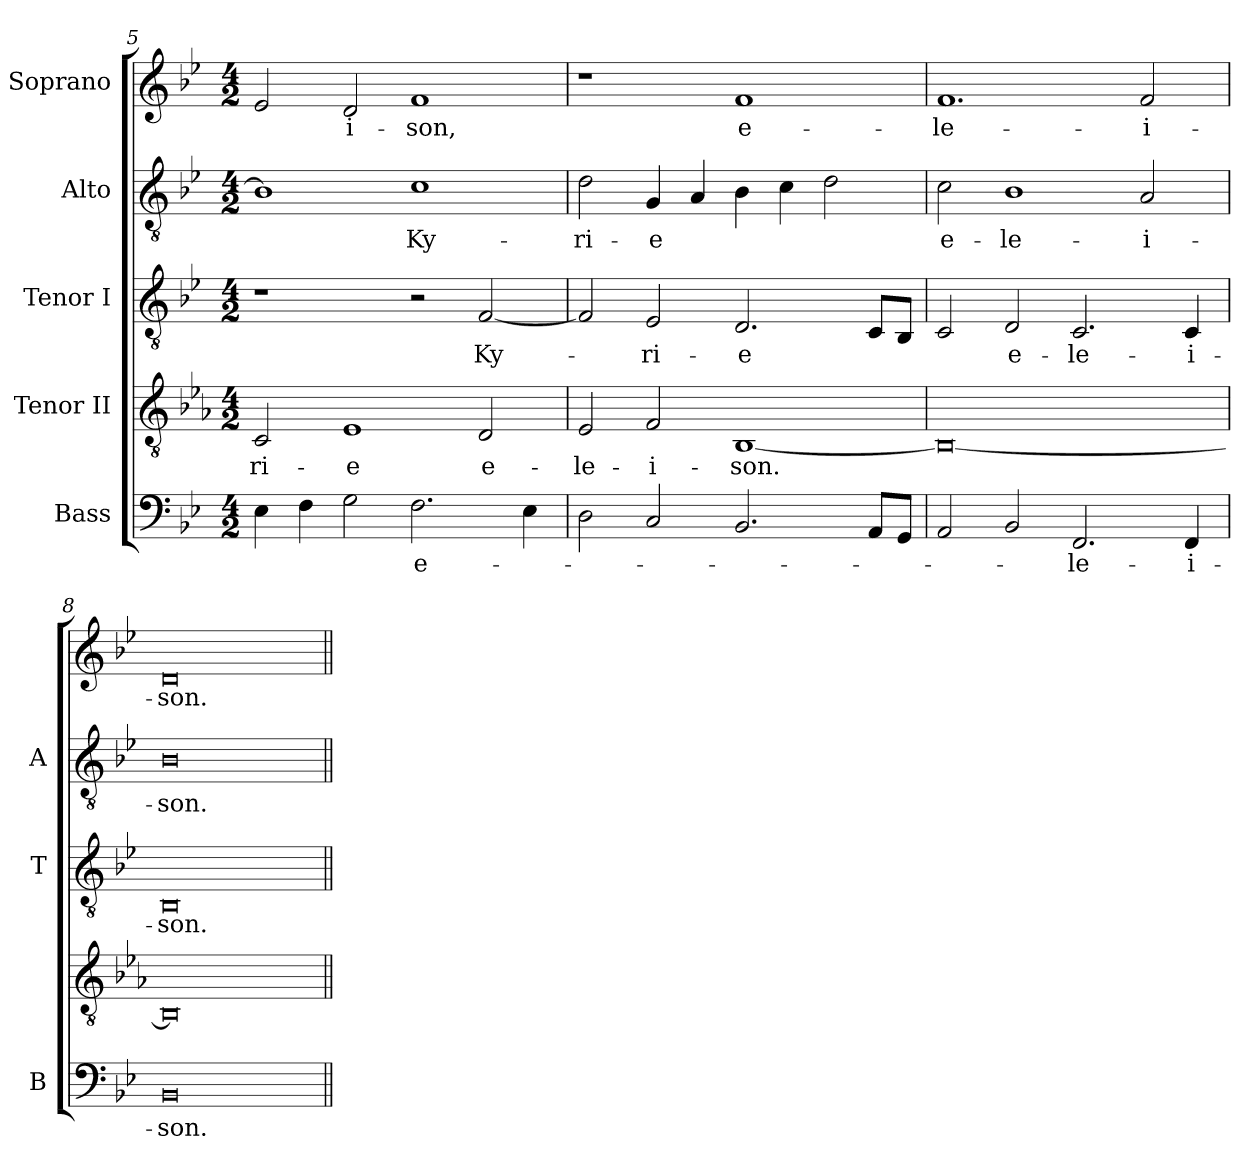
**kern	**text	**kern	**text	**kern	**text	**kern	**text	**kern	**text
*part5	*part5	*part4	*part4	*part3	*part3	*part2	*part2	*part1	*part1
*staff5	*staff5	*staff4	*staff4	*staff3	*staff3	*staff2	*staff2	*staff1	*staff1
*I"Bass	*	*I"Tenor II	*	*I"Tenor I	*	*I"Alto	*	*I"Soprano	*
*I'B	*	*	*	*I'T	*	*I'A	*	*	*
!!LO:LB:g=z
*clefF4	*	*clefGv2	*	*clefGv2	*	*clefGv2	*	*clefG2	*
*	*	*ITrd-4c-7	*	*	*	*	*	*	*
*k[b-e-]	*	*k[b-e-]	*	*k[b-e-]	*	*k[b-e-]	*	*k[b-e-]	*
*B-:	*	*B-:	*	*B-:	*	*B-:	*	*B-:	*
*M4/2	*	*M4/2	*	*M4/2	*	*M4/2	*	*M4/2	*
=5	=5	=5	=5	=5	=5	=5	=5	=5	=5
!	!	!	!LO:LY:b:color=#000000	!	!	!	!	!	!
4E-i\	.	2Gi/	-ri-	1r	.	1B-i]	.	2e-i/	.
4Fi\	.	.	.	.	.	.	.	.	.
!	!	!	!LO:LY:b:color=#000000	!	!	!	!	!	!
!	!	!	!	!	!	!	!	!	!LO:LY:b:color=#000000
2Gi\	.	1B-i	-e	.	.	.	.	2di/	-i-
!	!LO:LY:b:color=#000000	!	!	!	!	!	!	!	!
!	!	!	!	!	!	!	!LO:LY:b:color=#000000	!	!
!	!	!	!	!	!	!	!	!	!LO:LY:b:color=#000000
2.Fi\	e-	.	.	2r	.	1ci	Ky-	1fi	-son,
!	!	!	!LO:LY:b:color=#000000	!	!	!	!	!	!
!	!	!	!	!	!LO:LY:b:color=#000000	!	!	!	!
.	.	2Ai/	e-	[<2Fi/	Ky-	.	.	.	.
4E-i\	.	.	.	.	.	.	.	.	.
=6	=6	=6	=6	=6	=6	=6	=6	=6	=6
!	!	!	!LO:LY:b:color=#000000	!	!	!	!	!	!
!	!	!	!	!	!	!	!LO:LY:b:color=#000000	!	!
2Di\	.	2B-i/	-le-	2Fi/]	.	2di\	-ri-	1r	.
!	!	!	!LO:LY:b:color=#000000	!	!	!	!	!	!
!	!	!	!	!	!LO:LY:b:color=#000000	!	!	!	!
!	!	!	!	!	!	!	!LO:LY:b:color=#000000	!	!
2Ci/	.	2ci/	-i-	2E-i/	-ri-	4Gi/	-e	.	.
.	.	.	.	.	.	4Ai/	.	.	.
!	!	!	!LO:LY:b:color=#000000	!	!	!	!	!	!
!	!	!	!	!	!LO:LY:b:color=#000000	!	!	!	!
!	!	!	!	!	!	!	!	!	!LO:LY:b:color=#000000
2.BB-i/	.	[<1Fi	-son.	2.Di/	-e	4B-i\	.	1fi	e-
.	.	.	.	.	.	4ci\	.	.	.
.	.	.	.	.	.	2di\	.	.	.
8AAi/L	.	.	.	8Ci/L	.	.	.	.	.
8GGi/J	.	.	.	8BB-i/J	.	.	.	.	.
=7	=7	=7	=7	=7	=7	=7	=7	=7	=7
!	!	!	!	!	!	!	!LO:LY:b:color=#000000	!	!
!	!	!	!	!	!	!	!	!	!LO:LY:b:color=#000000
2AAi/	.	0Fi_<	.	2Ci/	.	2ci\	e-	1.fi	-le-
!	!	!	!	!	!LO:LY:b:color=#000000	!	!	!	!
!	!	!	!	!	!	!	!LO:LY:b:color=#000000	!	!
2BB-i/	.	.	.	2Di/	e-	1B-i	-le-	.	.
!	!LO:LY:b:color=#000000	!	!	!	!	!	!	!	!
!	!	!	!	!	!LO:LY:b:color=#000000	!	!	!	!
2.FFi/	-le-	.	.	2.Ci/	-le-	.	.	.	.
!	!	!	!	!	!	!	!LO:LY:b:color=#000000	!	!
!	!	!	!	!	!	!	!	!	!LO:LY:b:color=#000000
.	.	.	.	.	.	2Ai/	-i-	2fi/	-i-
!	!LO:LY:b:color=#000000	!	!	!	!	!	!	!	!
!	!	!	!	!	!LO:LY:b:color=#000000	!	!	!	!
4FFi/	-i-	.	.	4Ci/	-i-	.	.	.	.
=8	=8	=8	=8	=8	=8	=8	=8	=8	=8
!	!LO:LY:b:color=#000000	!	!	!	!	!	!	!	!
!	!	!	!	!	!LO:LY:b:color=#000000	!	!	!	!
!	!	!	!	!	!	!	!LO:LY:b:color=#000000	!	!
!	!	!	!	!	!	!	!	!	!LO:LY:b:color=#000000
0BB-i	-son.	0Fi]	.	0BB-i	-son.	0B-i	-son.	0di	-son.
=||	=||	=||	=||	=||	=||	=||	=||	=||	=||
*-	*-	*-	*-	*-	*-	*-	*-	*-	*-
